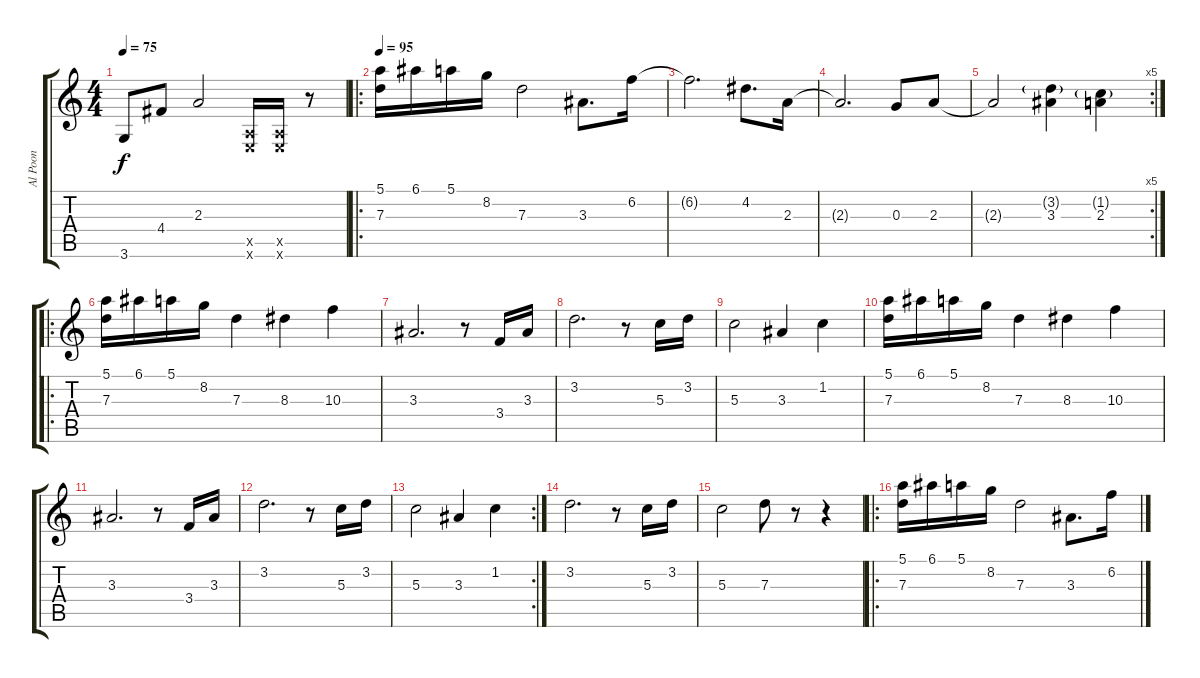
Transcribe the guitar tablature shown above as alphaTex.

\track ("Al Poon" "Al Poon") {instrument acousticguitarsteel}
\staff {score tabs}
\tuning (E4 B3 G3 D3 A2 E2) {hide}
\ts (4 4)
\tempo 75
\clef g2
\ks c
3.6.8{dy f} 4.4.8 2.3.2 (0.5{x} 0.6{x}).16 (0.5{x} 0.6{x}).16 r.8 |
\ro
\tempo 95
(5.1 7.3).16 6.1.16 5.1.16 8.2.16 7.3.2 3.3.8{d} 6.2.16 |
6.2{t}.2{d} 4.2.8{d} 2.3.16 |
2.3{t}.2{d} 0.3.8 2.3.8 |
\rc 5
2.3{t}.2 (3.2{g} 3.3).4 (1.2{g} 2.3).4 |
\ro
(5.1 7.3).16 6.1.16 5.1.16 8.2.16 7.3.4 8.3.4 10.3.4 |
3.3.2{d} r.8 3.4.16 3.3.16 |
3.2.2{d} r.8 5.3.16 3.2.16 |
5.3.2 3.3.4 1.2.4 |
(5.1 7.3).16 6.1.16 5.1.16 8.2.16 7.3.4 8.3.4 10.3.4 |
3.3.2{d} r.8 3.4.16 3.3.16 |
3.2.2{d} r.8 5.3.16 3.2.16 |
\rc 2
5.3.2 3.3.4 1.2.4 |
3.2.2{d} r.8 5.3.16 3.2.16 |
5.3.2 7.3.8 r.8 r.4 |
\ro
(5.1 7.3).16 6.1.16 5.1.16 8.2.16 7.3.2 3.3.8{d} 6.2.16
